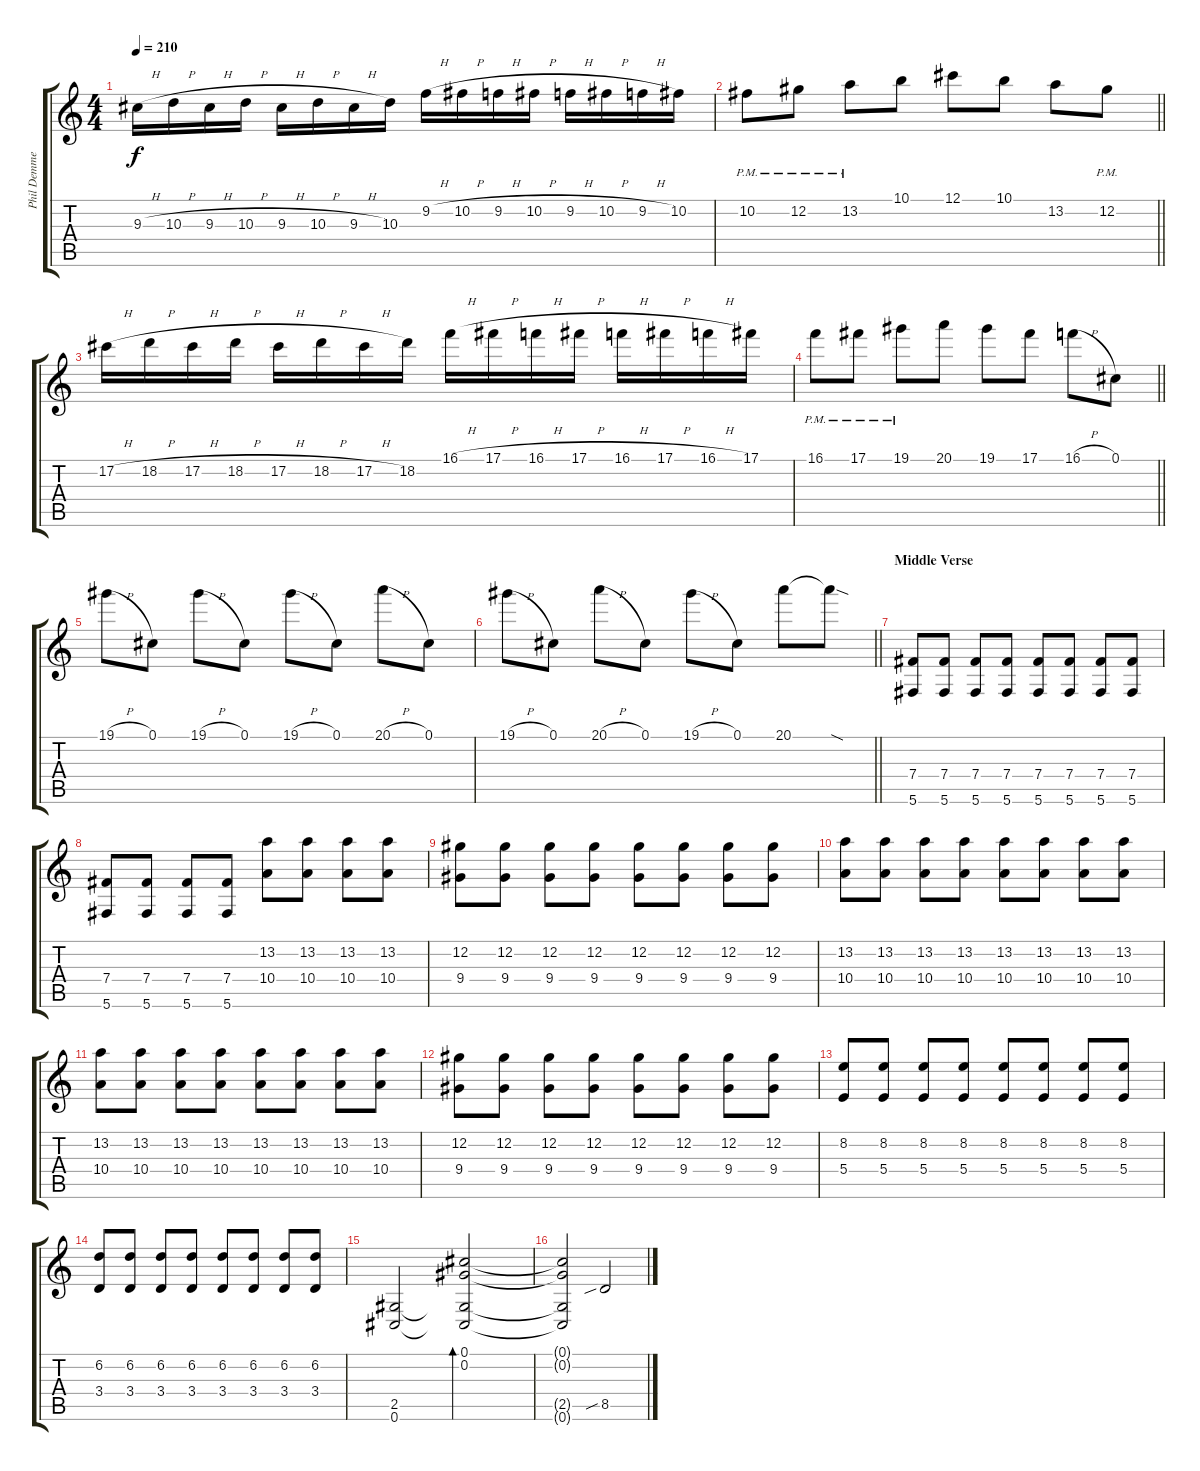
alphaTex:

\track ("Phil Demmel" "Phil Demme") {instrument distortionguitar}
\staff {score tabs}
\tuning (Db4 Ab3 E3 B2 Gb2 Db2) {hide}
\ts (4 4)
\tempo 210
\clef g2
\ks c
9.3{h}.16{dy f} 10.3{h}.16 9.3{h}.16 10.3{h}.16 9.3{h}.16 10.3{h}.16 9.3{h}.16 10.3.16 9.2{h}.16 10.2{h}.16 9.2{h}.16 10.2{h}.16 9.2{h}.16 10.2{h}.16 9.2{h}.16 10.2.16 |
\barLineRight lightlight
10.2{pm}.8 12.2{pm}.8 13.2{pm}.8 10.1.8 12.1.8 10.1.8 13.2.8 12.2{pm}.8 |
17.2{h}.16 18.2{h}.16 17.2{h}.16 18.2{h}.16 17.2{h}.16 18.2{h}.16 17.2{h}.16 18.2.16 16.1{h}.16 17.1{h}.16 16.1{h}.16 17.1{h}.16 16.1{h}.16 17.1{h}.16 16.1{h}.16 17.1.16 |
\barLineRight lightlight
16.1{pm}.8 17.1{pm}.8 19.1{pm}.8 20.1.8 19.1.8 17.1.8 16.1{h}.8 0.1.8 |
19.1{h}.8 0.1.8 19.1{h}.8 0.1.8 19.1{h}.8 0.1.8 20.1{h}.8 0.1.8 |
\barLineRight lightlight
19.1{h}.8 0.1.8 20.1{h}.8 0.1.8 19.1{h}.8 0.1.8 20.1.8 20.1{sod t}.8 |
\section ("" "Middle Verse")
(7.4 5.6).8 (7.4 5.6).8 (7.4 5.6).8 (7.4 5.6).8 (7.4 5.6).8 (7.4 5.6).8 (7.4 5.6).8 (7.4 5.6).8 |
(7.4 5.6).8 (7.4 5.6).8 (7.4 5.6).8 (7.4 5.6).8 (13.2 10.4).8 (13.2 10.4).8 (13.2 10.4).8 (13.2 10.4).8 |
(12.2 9.4).8 (12.2 9.4).8 (12.2 9.4).8 (12.2 9.4).8 (12.2 9.4).8 (12.2 9.4).8 (12.2 9.4).8 (12.2 9.4).8 |
(13.2 10.4).8 (13.2 10.4).8 (13.2 10.4).8 (13.2 10.4).8 (13.2 10.4).8 (13.2 10.4).8 (13.2 10.4).8 (13.2 10.4).8 |
(13.2 10.4).8 (13.2 10.4).8 (13.2 10.4).8 (13.2 10.4).8 (13.2 10.4).8 (13.2 10.4).8 (13.2 10.4).8 (13.2 10.4).8 |
(12.2 9.4).8 (12.2 9.4).8 (12.2 9.4).8 (12.2 9.4).8 (12.2 9.4).8 (12.2 9.4).8 (12.2 9.4).8 (12.2 9.4).8 |
(8.2 5.4).8 (8.2 5.4).8 (8.2 5.4).8 (8.2 5.4).8 (8.2 5.4).8 (8.2 5.4).8 (8.2 5.4).8 (8.2 5.4).8 |
(6.2 3.4).8 (6.2 3.4).8 (6.2 3.4).8 (6.2 3.4).8 (6.2 3.4).8 (6.2 3.4).8 (6.2 3.4).8 (6.2 3.4).8 |
(2.5 0.6).2 (0.1 0.2 2.5{t} 0.6{t}).2{bd 240} |
(0.1{t} 0.2{t} 2.5{t} 0.6{t}).2 8.5{sib}.2
